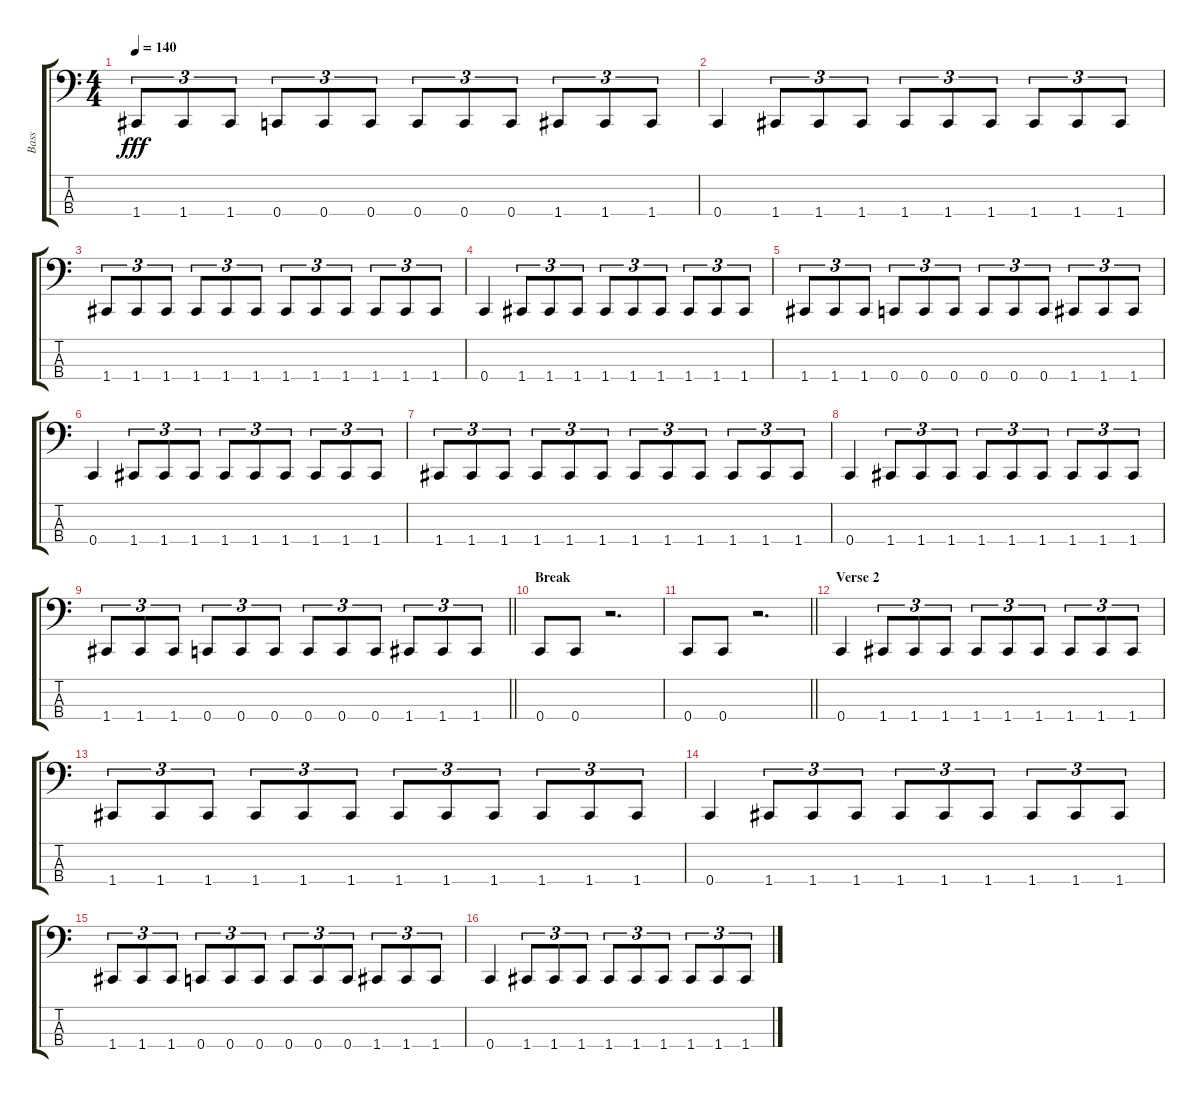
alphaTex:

\track ("Bass" "Bass") {instrument electricbassfinger}
\staff {score tabs}
\tuning (Eb2 Bb1 F1 C1) {hide}
\ts (4 4)
\tempo 140
\clef f4
\ks c
1.4.8{tu (3 2) dy fff} 1.4.8{tu (3 2)} 1.4.8{tu (3 2)} 0.4.8{tu (3 2)} 0.4.8{tu (3 2)} 0.4.8{tu (3 2)} 0.4.8{tu (3 2)} 0.4.8{tu (3 2)} 0.4.8{tu (3 2)} 1.4.8{tu (3 2)} 1.4.8{tu (3 2)} 1.4.8{tu (3 2)} |
0.4.4 1.4.8{tu (3 2)} 1.4.8{tu (3 2)} 1.4.8{tu (3 2)} 1.4.8{tu (3 2)} 1.4.8{tu (3 2)} 1.4.8{tu (3 2)} 1.4.8{tu (3 2)} 1.4.8{tu (3 2)} 1.4.8{tu (3 2)} |
1.4.8{tu (3 2)} 1.4.8{tu (3 2)} 1.4.8{tu (3 2)} 1.4.8{tu (3 2)} 1.4.8{tu (3 2)} 1.4.8{tu (3 2)} 1.4.8{tu (3 2)} 1.4.8{tu (3 2)} 1.4.8{tu (3 2)} 1.4.8{tu (3 2)} 1.4.8{tu (3 2)} 1.4.8{tu (3 2)} |
0.4.4 1.4.8{tu (3 2)} 1.4.8{tu (3 2)} 1.4.8{tu (3 2)} 1.4.8{tu (3 2)} 1.4.8{tu (3 2)} 1.4.8{tu (3 2)} 1.4.8{tu (3 2)} 1.4.8{tu (3 2)} 1.4.8{tu (3 2)} |
1.4.8{tu (3 2)} 1.4.8{tu (3 2)} 1.4.8{tu (3 2)} 0.4.8{tu (3 2)} 0.4.8{tu (3 2)} 0.4.8{tu (3 2)} 0.4.8{tu (3 2)} 0.4.8{tu (3 2)} 0.4.8{tu (3 2)} 1.4.8{tu (3 2)} 1.4.8{tu (3 2)} 1.4.8{tu (3 2)} |
0.4.4 1.4.8{tu (3 2)} 1.4.8{tu (3 2)} 1.4.8{tu (3 2)} 1.4.8{tu (3 2)} 1.4.8{tu (3 2)} 1.4.8{tu (3 2)} 1.4.8{tu (3 2)} 1.4.8{tu (3 2)} 1.4.8{tu (3 2)} |
1.4.8{tu (3 2)} 1.4.8{tu (3 2)} 1.4.8{tu (3 2)} 1.4.8{tu (3 2)} 1.4.8{tu (3 2)} 1.4.8{tu (3 2)} 1.4.8{tu (3 2)} 1.4.8{tu (3 2)} 1.4.8{tu (3 2)} 1.4.8{tu (3 2)} 1.4.8{tu (3 2)} 1.4.8{tu (3 2)} |
0.4.4 1.4.8{tu (3 2)} 1.4.8{tu (3 2)} 1.4.8{tu (3 2)} 1.4.8{tu (3 2)} 1.4.8{tu (3 2)} 1.4.8{tu (3 2)} 1.4.8{tu (3 2)} 1.4.8{tu (3 2)} 1.4.8{tu (3 2)} |
\barLineRight lightlight
1.4.8{tu (3 2)} 1.4.8{tu (3 2)} 1.4.8{tu (3 2)} 0.4.8{tu (3 2)} 0.4.8{tu (3 2)} 0.4.8{tu (3 2)} 0.4.8{tu (3 2)} 0.4.8{tu (3 2)} 0.4.8{tu (3 2)} 1.4.8{tu (3 2)} 1.4.8{tu (3 2)} 1.4.8{tu (3 2)} |
\section ("" "Break")
0.4.8 0.4.8 r.2{d} |
\barLineRight lightlight
0.4.8 0.4.8 r.2{d} |
\section ("" "Verse 2")
0.4.4 1.4.8{tu (3 2)} 1.4.8{tu (3 2)} 1.4.8{tu (3 2)} 1.4.8{tu (3 2)} 1.4.8{tu (3 2)} 1.4.8{tu (3 2)} 1.4.8{tu (3 2)} 1.4.8{tu (3 2)} 1.4.8{tu (3 2)} |
1.4.8{tu (3 2)} 1.4.8{tu (3 2)} 1.4.8{tu (3 2)} 1.4.8{tu (3 2)} 1.4.8{tu (3 2)} 1.4.8{tu (3 2)} 1.4.8{tu (3 2)} 1.4.8{tu (3 2)} 1.4.8{tu (3 2)} 1.4.8{tu (3 2)} 1.4.8{tu (3 2)} 1.4.8{tu (3 2)} |
0.4.4 1.4.8{tu (3 2)} 1.4.8{tu (3 2)} 1.4.8{tu (3 2)} 1.4.8{tu (3 2)} 1.4.8{tu (3 2)} 1.4.8{tu (3 2)} 1.4.8{tu (3 2)} 1.4.8{tu (3 2)} 1.4.8{tu (3 2)} |
1.4.8{tu (3 2)} 1.4.8{tu (3 2)} 1.4.8{tu (3 2)} 0.4.8{tu (3 2)} 0.4.8{tu (3 2)} 0.4.8{tu (3 2)} 0.4.8{tu (3 2)} 0.4.8{tu (3 2)} 0.4.8{tu (3 2)} 1.4.8{tu (3 2)} 1.4.8{tu (3 2)} 1.4.8{tu (3 2)} |
0.4.4 1.4.8{tu (3 2)} 1.4.8{tu (3 2)} 1.4.8{tu (3 2)} 1.4.8{tu (3 2)} 1.4.8{tu (3 2)} 1.4.8{tu (3 2)} 1.4.8{tu (3 2)} 1.4.8{tu (3 2)} 1.4.8{tu (3 2)}
